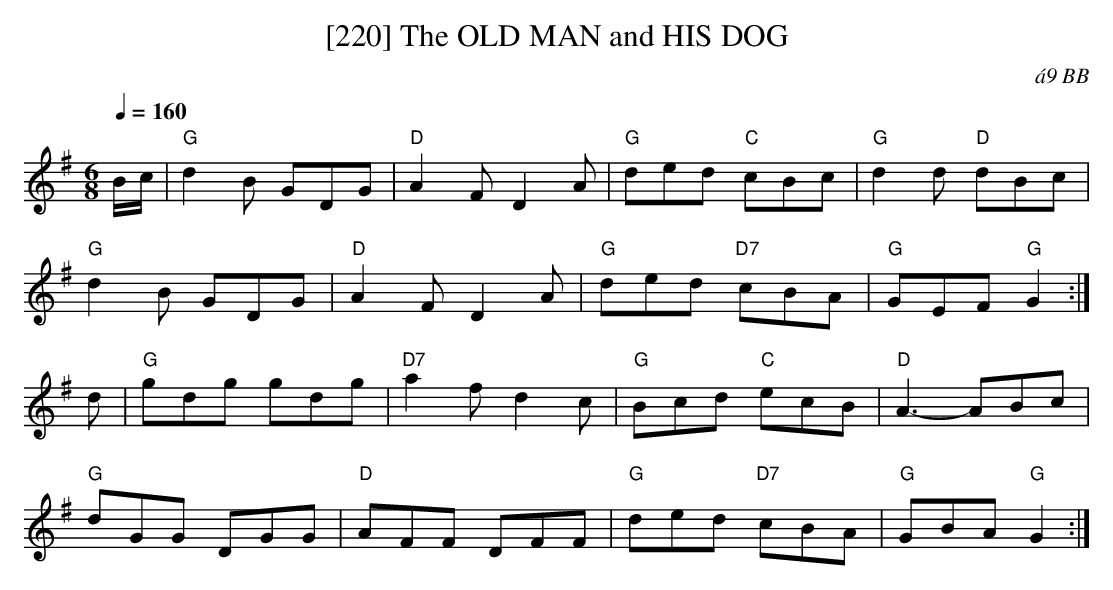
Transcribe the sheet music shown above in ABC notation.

X:1
T:[220] The OLD MAN and HIS DOG
C:\'a9 BB
Q:1/4=160
M:6/8
L:1/8
K:G
B/c/|"G"d2B GDG|"D"A2F D2A|"G"ded "C"cBc|"G"d2 d "D"dBc|
"G"d2 B GDG|"D"A2 F D2 A|"G"ded "D7"cBA|"G"GEF "G"G2 :|
d|"G"gdg gdg|"D7"a2f d2 c|"G"Bcd "C"ecB|"D"A3-ABc|
"G"dGG DGG|"D" AFF DFF|"G"ded "D7"cBA|"G"GBA "G"G2 :|
